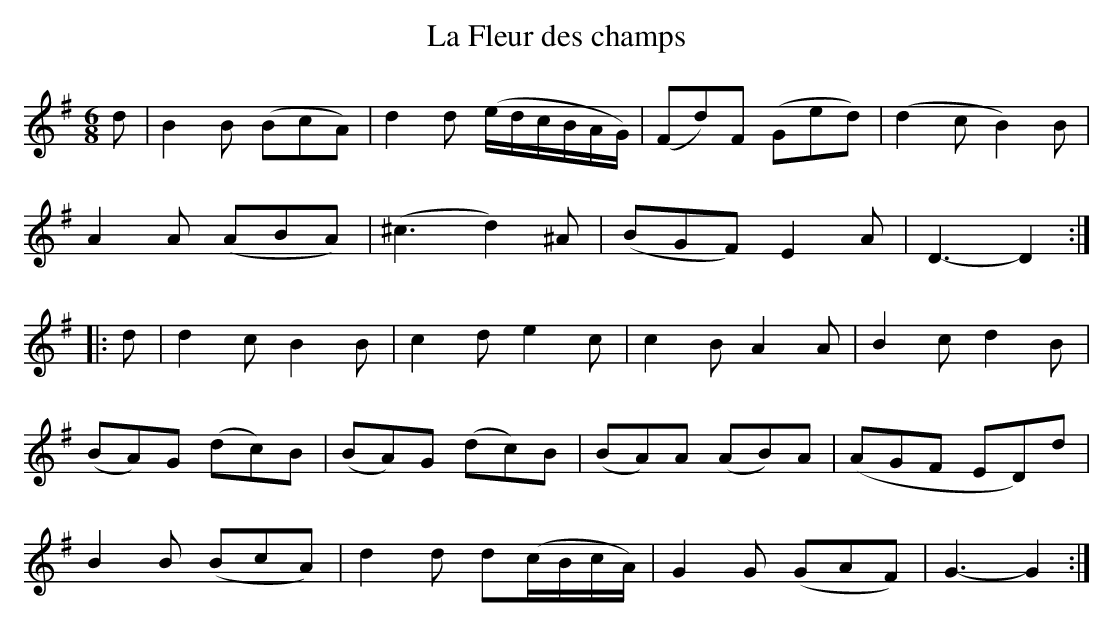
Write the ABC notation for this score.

X:1
T:Fleur des champs, La
M:6/8
L:1/8
K:G
d|B2B (BcA)|d2d (e/d/c/B/A/G/)|(Fd)F (Ged)|(d2c B2)B|
A2A (ABA)|(^c3 d2)^A|(BGF) E2A|D3- D2:|
|:d|d2c B2B|c2d e2c|c2B A2A|B2c d2B|
(BA)G (dc)B|(BA)G (dc)B|(BA)A (AB)A|(AGF ED)d|
B2B (BcA)|d2d d(c/B/c/A/)|G2 G (GAF)|G3-G2:|
